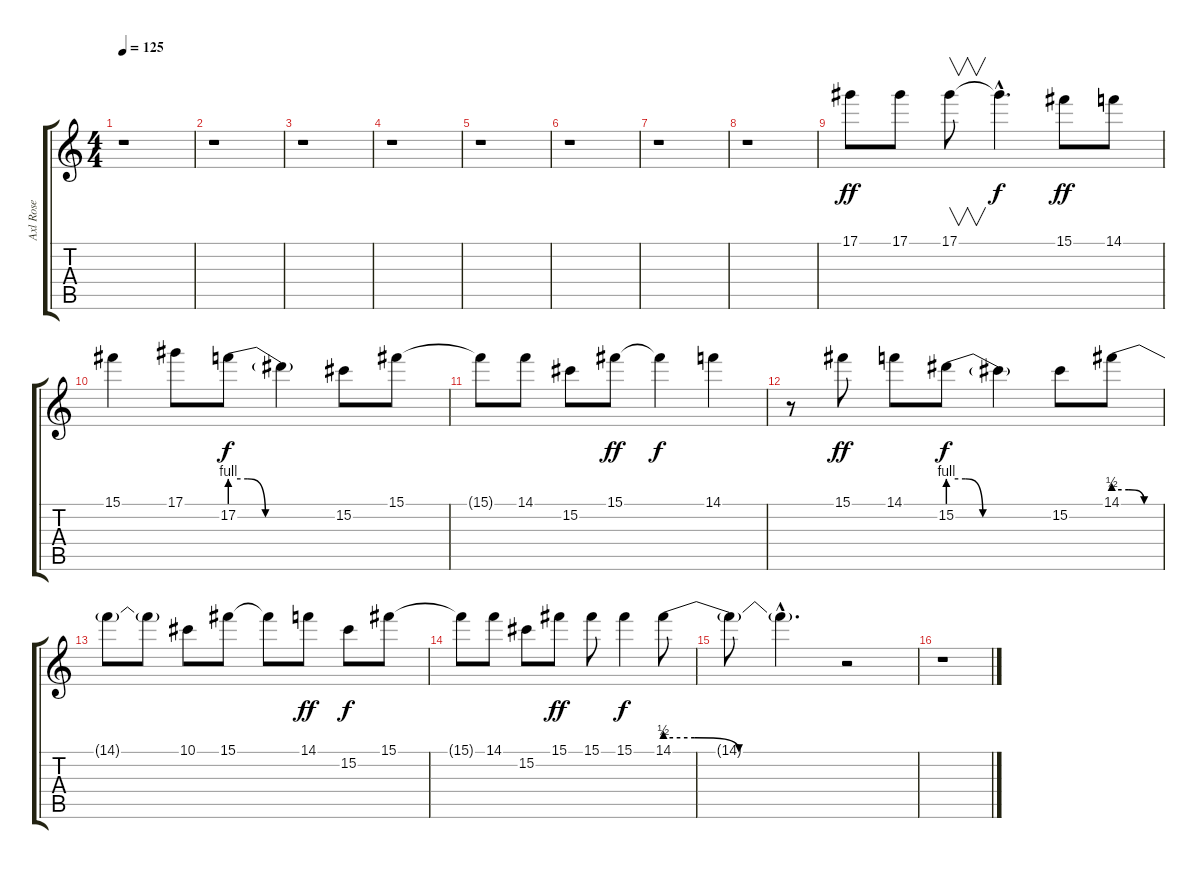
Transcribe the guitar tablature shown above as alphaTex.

\track ("Axl Rose" "Axl Rose") {instrument distortionguitar}
\staff {score tabs}
\tuning (Eb4 Bb3 Gb3 Db3 Ab2 Eb2) {hide}
\ts (4 4)
\tempo 125
\clef g2
\ks c
r.1{dy ff} |
r.1 |
r.1 |
r.1 |
r.1 |
r.1 |
r.1 |
r.1 |
17.1.8 17.1.8 17.1.8{v} 17.1{hac t}.4{d dy f} 15.1.8{dy ff} 14.1.8 |
15.1.4 17.1.8 17.2{be (custom 0 4 10 4 20 0 40 0 60 0)}.8{dy f} 17.2{t}.4 15.2.8 15.1.8 |
15.1{t}.8 14.1.8 15.2.8 15.1.8{dy ff} 15.1{t}.4{dy f} 14.1.4 |
r.8 15.1.8{dy ff} 14.1.8 15.2{be (custom 0 4 10 4 20 0 40 0 60 0)}.8{dy f} 15.2{t}.4 15.2.8 14.1{be (custom 0 2 20 2 40 0 60 0)}.8 |
14.1{t}.8 14.1{t}.8 10.1.8 15.1.8 15.1{t}.8 14.1.8{dy ff} 15.2.8{dy f} 15.1.8 |
15.1{t}.8 14.1.8 15.2.8 15.1.8{dy ff} 15.1.8 15.1.4{dy f} 14.1{be (custom 0 2 10 2 25 0 40 0 60 0)}.8 |
14.1{t}.8 14.1{hac t}.4{d} r.2 |
r.1
